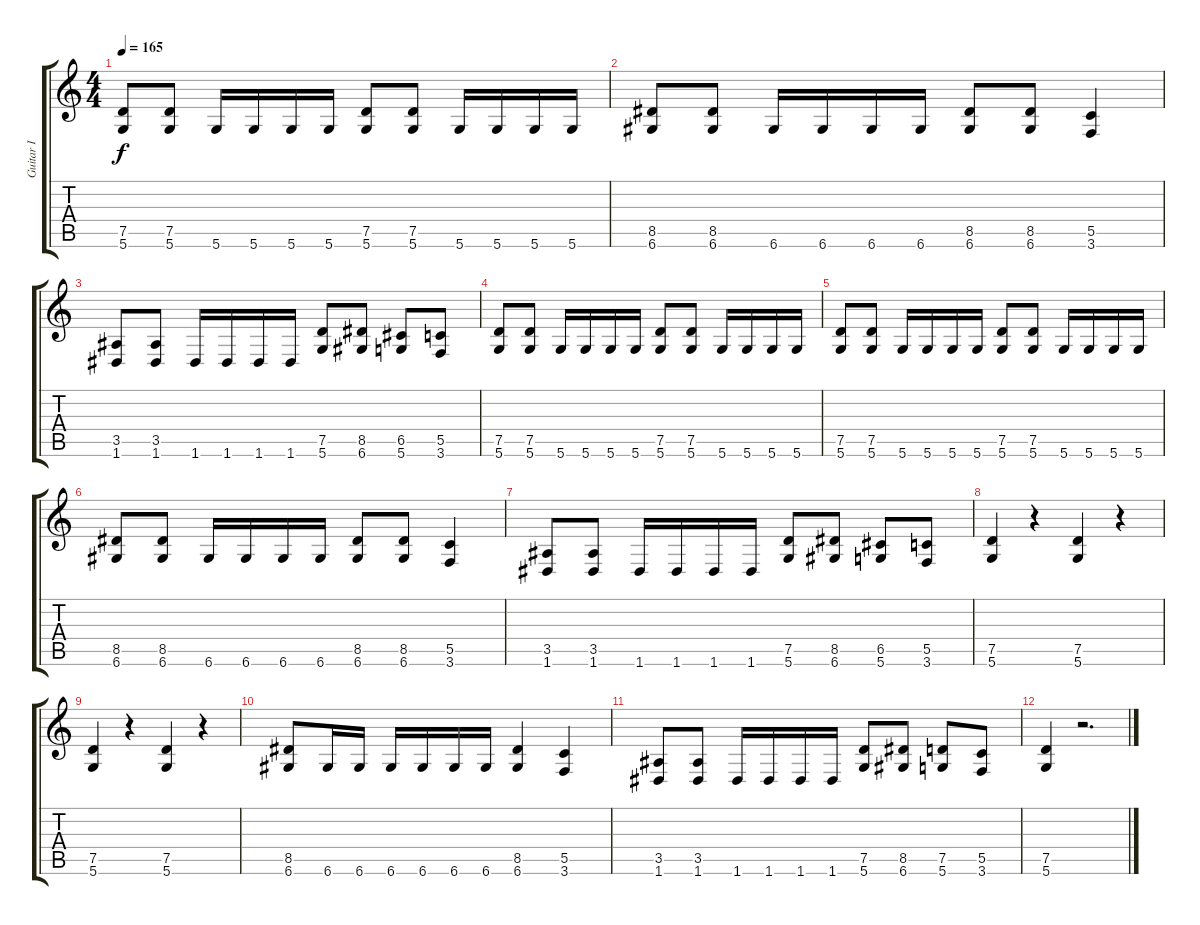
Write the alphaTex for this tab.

\track ("Guitar I" "Guitar I") {instrument distortionguitar}
\staff {score tabs}
\tuning (D4 A3 F3 C3 G2 D2) {hide}
\ts (4 4)
\tempo 165
\clef g2
\ks c
(7.5 5.6).8{dy f} (7.5 5.6).8 5.6.16 5.6.16 5.6.16 5.6.16 (7.5 5.6).8 (7.5 5.6).8 5.6.16 5.6.16 5.6.16 5.6.16 |
(8.5 6.6).8 (8.5 6.6).8 6.6.16 6.6.16 6.6.16 6.6.16 (8.5 6.6).8 (8.5 6.6).8 (5.5 3.6).4 |
(3.5 1.6).8 (3.5 1.6).8 1.6.16 1.6.16 1.6.16 1.6.16 (7.5 5.6).8 (8.5 6.6).8 (6.5 5.6).8 (5.5 3.6).8 |
(7.5 5.6).8 (7.5 5.6).8 5.6.16 5.6.16 5.6.16 5.6.16 (7.5 5.6).8 (7.5 5.6).8 5.6.16 5.6.16 5.6.16 5.6.16 |
(7.5 5.6).8 (7.5 5.6).8 5.6.16 5.6.16 5.6.16 5.6.16 (7.5 5.6).8 (7.5 5.6).8 5.6.16 5.6.16 5.6.16 5.6.16 |
(8.5 6.6).8 (8.5 6.6).8 6.6.16 6.6.16 6.6.16 6.6.16 (8.5 6.6).8 (8.5 6.6).8 (5.5 3.6).4 |
(3.5 1.6).8 (3.5 1.6).8 1.6.16 1.6.16 1.6.16 1.6.16 (7.5 5.6).8 (8.5 6.6).8 (6.5 5.6).8 (5.5 3.6).8 |
(7.5 5.6).4 r.4 (7.5 5.6).4 r.4 |
(7.5 5.6).4 r.4 (7.5 5.6).4 r.4 |
(8.5 6.6).8 6.6.16 6.6.16 6.6.16 6.6.16 6.6.16 6.6.16 (8.5 6.6).4 (5.5 3.6).4 |
(3.5 1.6).8 (3.5 1.6).8 1.6.16 1.6.16 1.6.16 1.6.16 (7.5 5.6).8 (8.5 6.6).8 (7.5 5.6).8 (5.5 3.6).8 |
(7.5 5.6).4 r.2{d}
